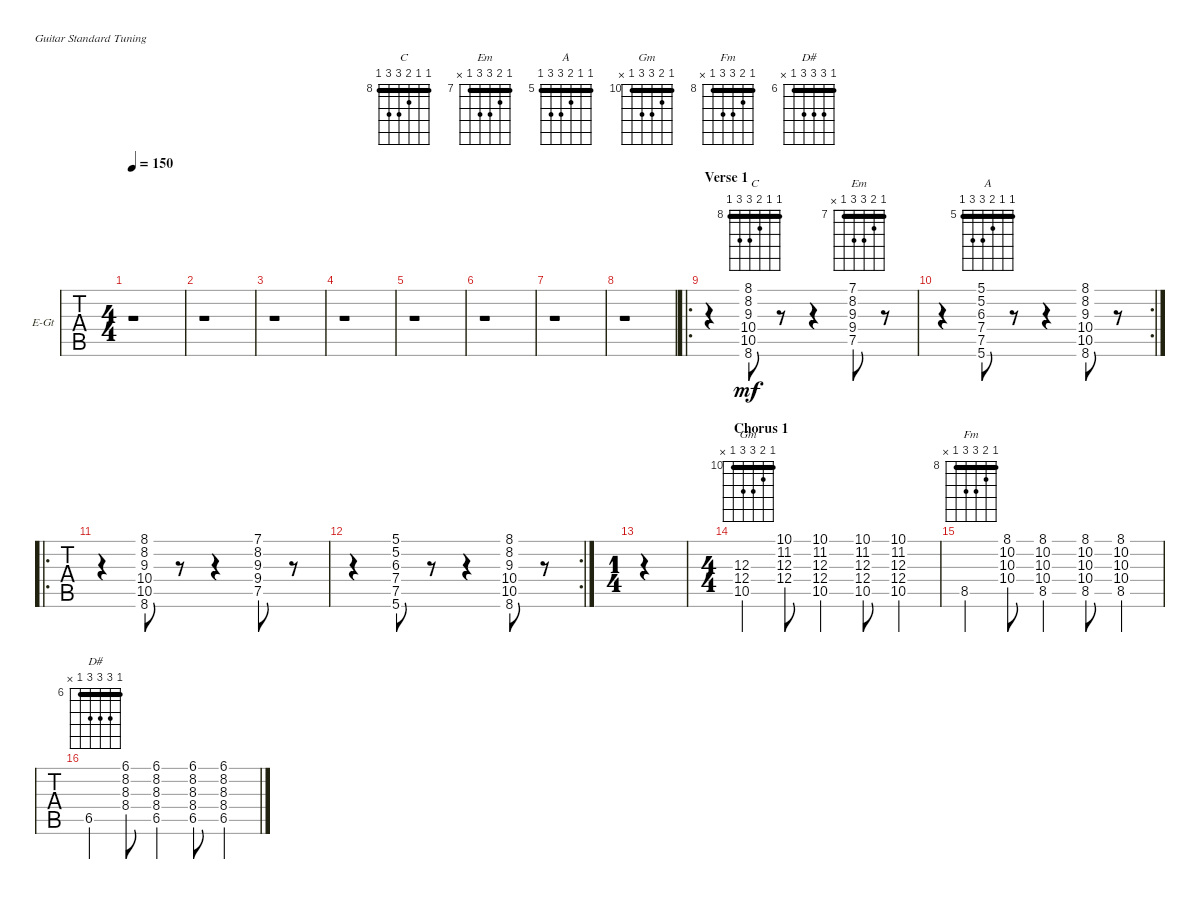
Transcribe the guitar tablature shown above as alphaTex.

\defaultSystemsLayout 4
\bracketExtendMode groupsimilarinstruments
\firstSystemTrackNameOrientation horizontal
\otherSystemsTrackNameOrientation horizontal
\chordDiagramsInScore
\track ("Guitar" "E-Gt") {instrument distortionguitar}
\staff {tabs}
\tuning (E4 B3 G3 D3 A2 E2)
\chord ("C" 8 8 9 10 10 8) {firstfret 8 barre (8 8)}
\chord ("Em" 7 8 9 9 7 x) {firstfret 7 barre 7}
\chord ("A" 5 5 6 7 7 5) {firstfret 5 barre (5 5)}
\chord ("Gm" 10 11 12 12 10 x) {firstfret 10 barre 10}
\chord ("Fm" 8 9 10 10 8 x) {firstfret 8 barre 8}
\chord ("D#" 6 8 8 8 6 x) {firstfret 6 barre 6}
\ts (4 4)
\tempo 150
\clef g2
\ks c
r.1{dy mf instrument distortionguitar} |
r.1 |
r.1 |
r.1 |
r.1 |
r.1 |
r.1 |
r.1 |
\ro
\section ("" "Verse 1")
r.4 (8.6 10.5 10.4 9.3 8.2 8.1).8{ch "C"} r.8 r.4 (7.5 9.4 9.3 8.2 7.1).8{ch "Em"} r.8 |
\rc 2
r.4 (5.6 7.5 7.4 6.3 5.2 5.1).8{ch "A"} r.8 r.4 (8.6 10.5 10.4 9.3 8.2 8.1).8 r.8 |
\ro
r.4 (8.6 10.5 10.4 9.3 8.2 8.1).8 r.8 r.4 (7.5 9.4 9.3 8.2 7.1).8 r.8 |
\rc 2
r.4 (5.6 7.5 7.4 6.3 5.2 5.1).8 r.8 r.4 (8.6 10.5 10.4 9.3 8.2 8.1).8 r.8 |
\ts (1 4)
r.4 |
\ts (4 4)
\section ("" "Chorus 1")
(10.5 12.4 12.3).4{ch "Gm"} (10.1 11.2 12.3 12.4).8 (10.1 11.2 12.3 12.4 10.5).4 (10.1 11.2 12.3 12.4 10.5).8 (10.1 11.2 12.3 12.4 10.5).4 |
8.5.4{ch "Fm"} (8.1 10.2 10.3 10.4).8 (8.1 10.2 10.3 10.4 8.5).4 (8.1 10.2 10.3 10.4 8.5).8 (8.1 10.2 10.3 10.4 8.5).4 |
6.5.4{ch "D#"} (8.4 8.3 8.2 6.1).8 (6.5 8.4 8.3 8.2 6.1).4 (6.5 8.4 8.3 8.2 6.1).8 (6.5 8.4 8.3 8.2 6.1).4
